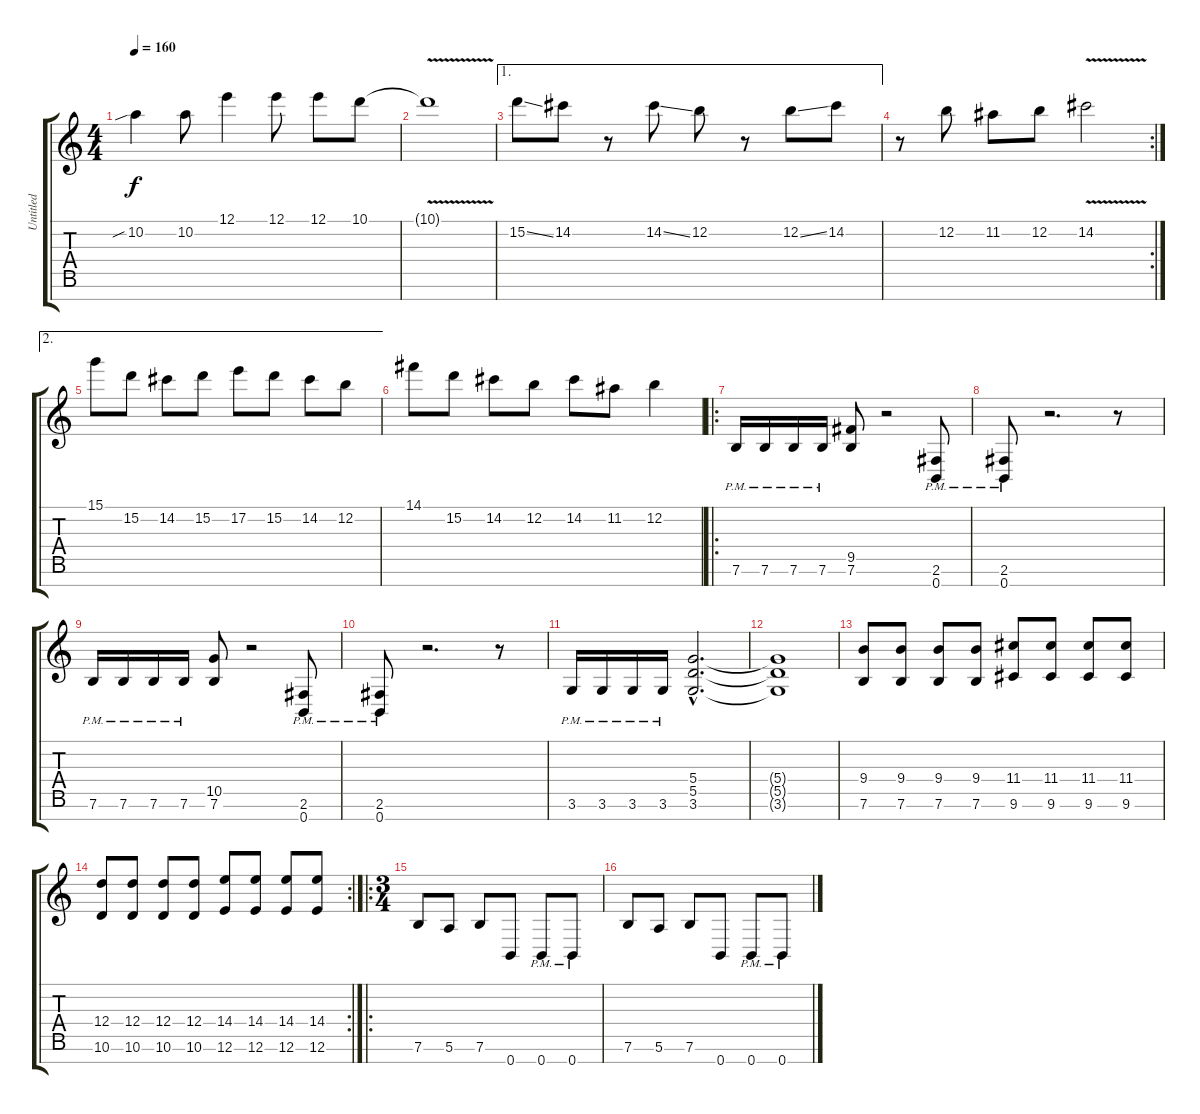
\track ("Untitled" "Untitled") {instrument distortionguitar}
\staff {score tabs}
\tuning (E4 B3 G3 D3 A2 E2 B1) {hide}
\ts (4 4)
\tempo 160
\clef g2
\ks c
10.2{sib}.4{dy f} 10.2.8 12.1.4 12.1.8 12.1.8 10.1.8 |
10.1{v t}.1 |
\ae 1
15.2{ss}.8 14.2.8 r.8 14.2{ss}.8 12.2.8 r.8 12.2{ss}.8 14.2.8 |
\rc 2
r.8 12.2.8 11.2.8 12.2.8 14.2{v}.2 |
\ae 2
15.1.8 15.2.8 14.2.8 15.2.8 17.2.8 15.2.8 14.2.8 12.2.8 |
14.1.8 15.2.8 14.2.8 12.2.8 14.2.8 11.2.8 12.2.4 |
\ro
7.6{pm}.16 7.6{pm}.16 7.6{pm}.16 7.6{pm}.16 (9.5 7.6).8 r.2 (2.6{pm} 0.7{pm}).8 |
(2.6{pm} 0.7{pm}).8 r.2{d} r.8 |
7.6{pm}.16 7.6{pm}.16 7.6{pm}.16 7.6{pm}.16 (10.5 7.6).8 r.2 (2.6{pm} 0.7{pm}).8 |
(2.6{pm} 0.7{pm}).8 r.2{d} r.8 |
3.6{pm}.16 3.6{pm}.16 3.6{pm}.16 3.6{pm}.16 (5.4{hac} 5.5{hac} 3.6{hac}).2{d} |
(5.4{t} 5.5{t} 3.6{t}).1 |
(9.4 7.6).8 (9.4 7.6).8 (9.4 7.6).8 (9.4 7.6).8 (11.4 9.6).8 (11.4 9.6).8 (11.4 9.6).8 (11.4 9.6).8 |
\rc 2
(12.4 10.6).8 (12.4 10.6).8 (12.4 10.6).8 (12.4 10.6).8 (14.4 12.6).8 (14.4 12.6).8 (14.4 12.6).8 (14.4 12.6).8 |
\ro
\ts (3 4)
7.6.8 5.6.8 7.6.8 0.7.8 0.7{pm}.8 0.7{pm}.8 |
7.6.8 5.6.8 7.6.8 0.7.8 0.7{pm}.8 0.7{pm}.8
